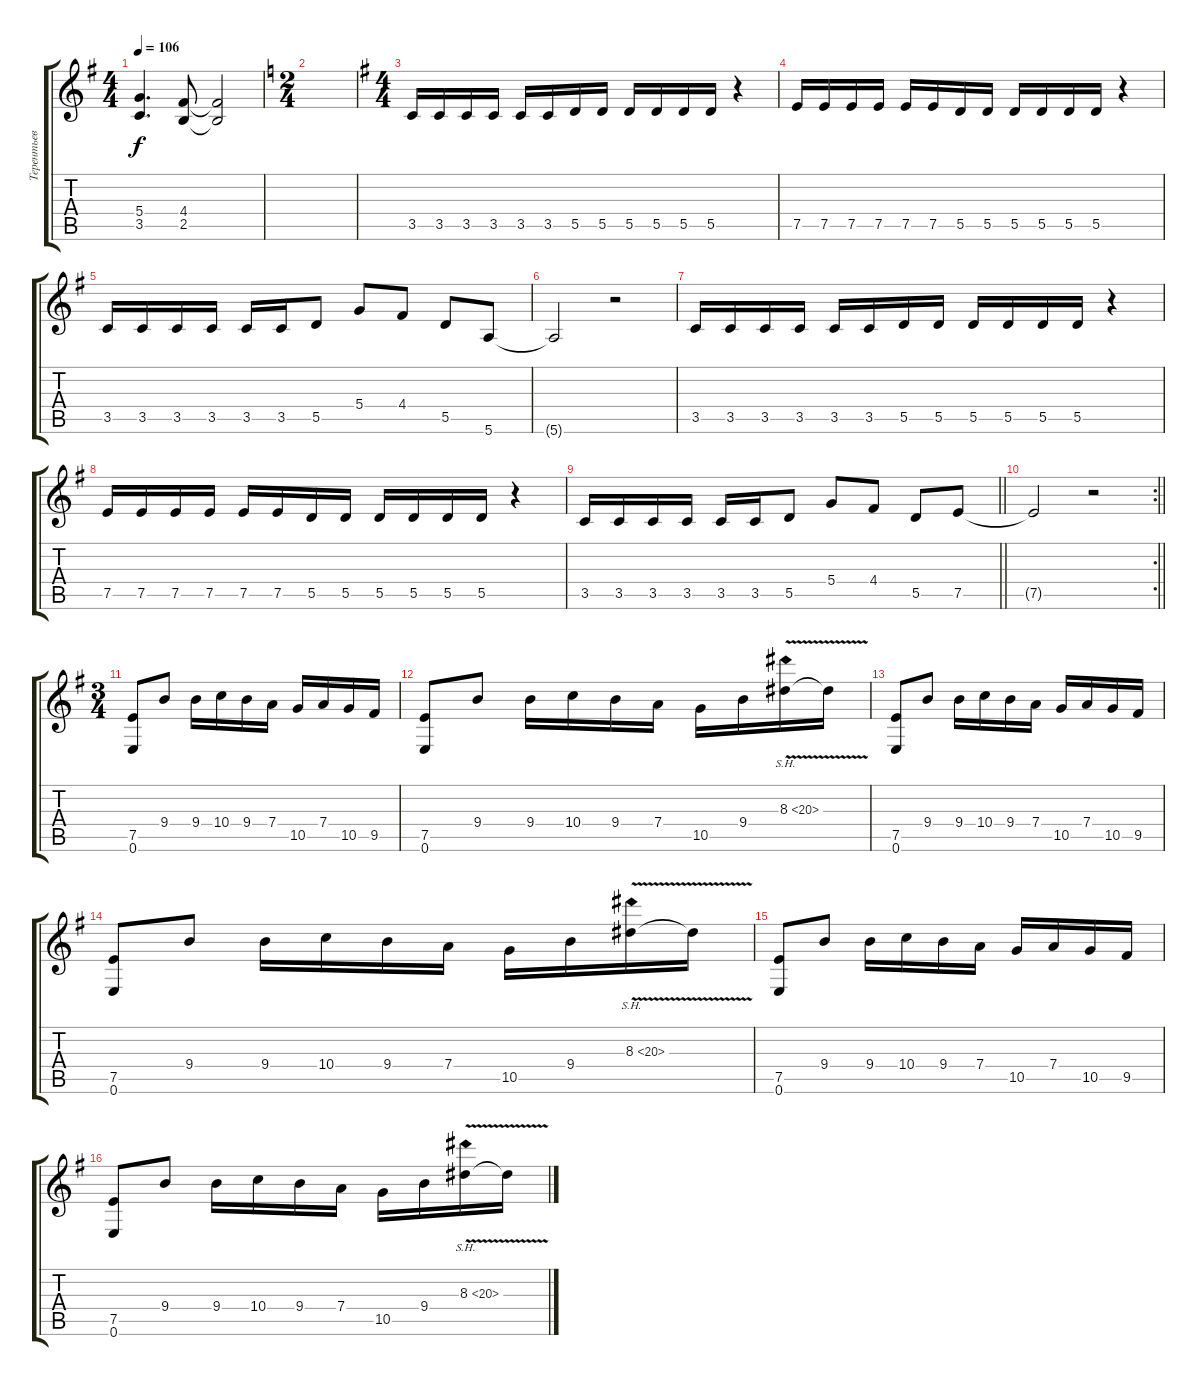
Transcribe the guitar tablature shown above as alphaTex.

\track ("Терентьев" "Терентьев") {instrument distortionguitar}
\staff {score tabs}
\tuning (E4 B3 G3 D3 A2 E2) {hide}
\ts (4 4)
\tempo 106
\clef g2
\ks g
(5.4 3.5).4{d dy f} (4.4 2.5).8 (4.4{t} 2.5{t}).2 |
\ts (2 4)
\ks c
|
\ts (4 4)
\ks g
3.5.16 3.5.16 3.5.16 3.5.16 3.5.16 3.5.16 5.5.16 5.5.16 5.5.16 5.5.16 5.5.16 5.5.16 r.4 |
7.5.16 7.5.16 7.5.16 7.5.16 7.5.16 7.5.16 5.5.16 5.5.16 5.5.16 5.5.16 5.5.16 5.5.16 r.4 |
3.5.16 3.5.16 3.5.16 3.5.16 3.5.16 3.5.16 5.5.8 5.4.8 4.4.8 5.5.8 5.6.8 |
5.6{t}.2 r.2 |
3.5.16 3.5.16 3.5.16 3.5.16 3.5.16 3.5.16 5.5.16 5.5.16 5.5.16 5.5.16 5.5.16 5.5.16 r.4 |
7.5.16 7.5.16 7.5.16 7.5.16 7.5.16 7.5.16 5.5.16 5.5.16 5.5.16 5.5.16 5.5.16 5.5.16 r.4 |
\barLineRight lightlight
3.5.16 3.5.16 3.5.16 3.5.16 3.5.16 3.5.16 5.5.8 5.4.8 4.4.8 5.5.8 7.5.8 |
\rc 2
\barLineRight lightlight
7.5{t}.2 r.2 |
\ts (3 4)
(7.5 0.6).8 9.4.8 9.4.16 10.4.16 9.4.16 7.4.16 10.5.16 7.4.16 10.5.16 9.5.16 |
(7.5 0.6).8 9.4.8 9.4.16 10.4.16 9.4.16 7.4.16 10.5.16 9.4.16 8.3{sh 12 v}.16 8.3{t}.16 |
(7.5 0.6).8 9.4.8 9.4.16 10.4.16 9.4.16 7.4.16 10.5.16 7.4.16 10.5.16 9.5.16 |
(7.5 0.6).8 9.4.8 9.4.16 10.4.16 9.4.16 7.4.16 10.5.16 9.4.16 8.3{sh 12 v}.16 8.3{t}.16 |
(7.5 0.6).8 9.4.8 9.4.16 10.4.16 9.4.16 7.4.16 10.5.16 7.4.16 10.5.16 9.5.16 |
(7.5 0.6).8 9.4.8 9.4.16 10.4.16 9.4.16 7.4.16 10.5.16 9.4.16 8.3{sh 12 v}.16 8.3{t}.16
